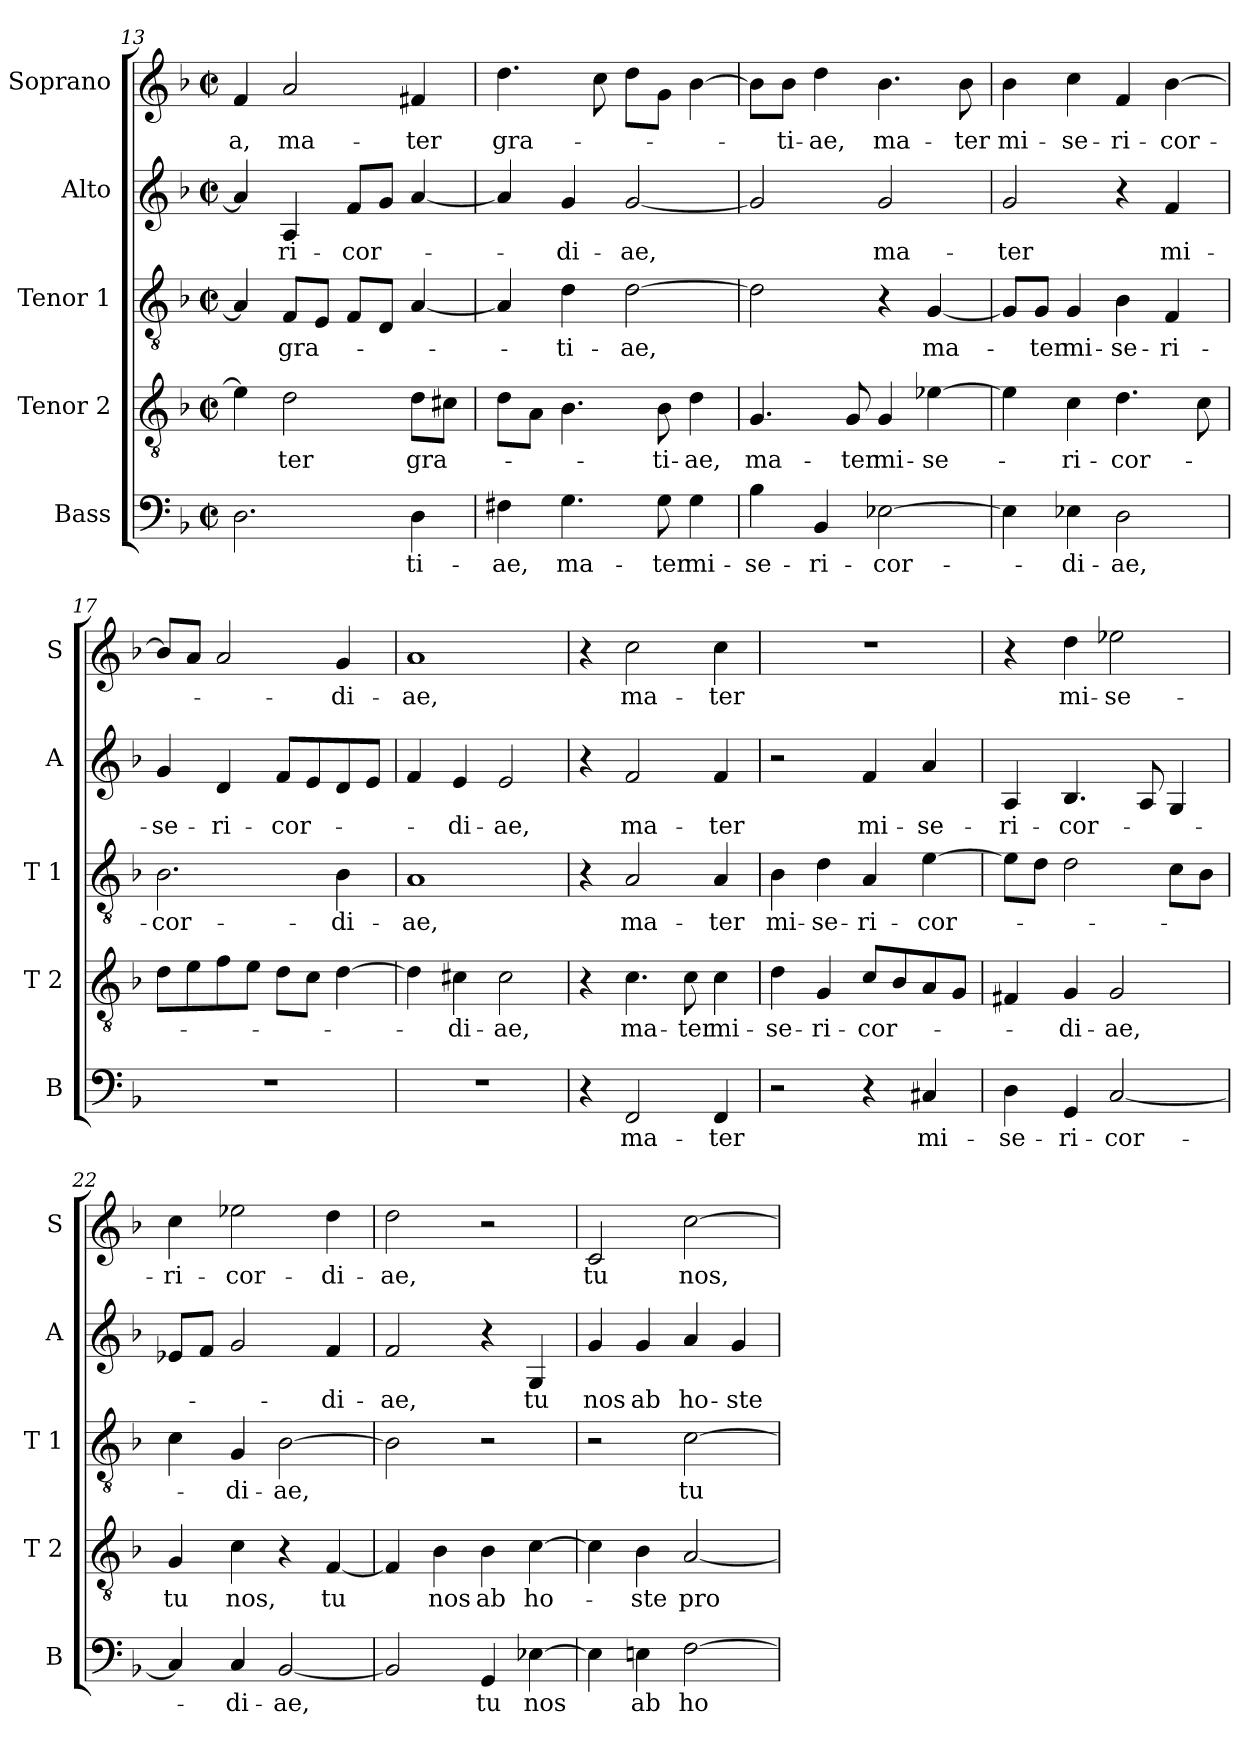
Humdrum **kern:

**kern	**text	**kern	**text	**kern	**text	**kern	**text	**kern	**text
*part5	*part5	*part4	*part4	*part3	*part3	*part2	*part2	*part1	*part1
*staff5	*staff5	*staff4	*staff4	*staff3	*staff3	*staff2	*staff2	*staff1	*staff1
*I"Bass	*	*I"Tenor 2	*	*I"Tenor 1	*	*I"Alto	*	*I"Soprano	*
*I'B	*	*I'T 2	*	*I'T 1	*	*I'A	*	*I'S	*
!!LO:LB:g=z
*clefF4	*	*clefGv2	*	*clefGv2	*	*clefG2	*	*clefG2	*
*k[b-]	*	*k[b-]	*	*k[b-]	*	*k[b-]	*	*k[b-]	*
*F:	*	*F:	*	*F:	*	*F:	*	*F:	*
*M2/2	*	*M2/2	*	*M2/2	*	*M2/2	*	*M2/2	*
*met(c|)	*	*met(c|)	*	*met(c|)	*	*met(c|)	*	*met(c|)	*
=13	=13	=13	=13	=13	=13	=13	=13	=13	=13
2.D\	.	4e\]	.	4A/]	.	4a/]	.	4f/	-a,
.	.	2d\	-ter	8F/L	gra-	4A/	-ri-	2a/	ma-
.	.	.	.	8E/J	.	.	.	.	.
.	.	.	.	8F/L	.	8f/L	-cor-	.	.
.	.	.	.	8D/J	.	8g/J	.	.	.
4D\	-ti-	8d\L	gra-	[4A/	.	[4a/	.	4f#X/	-ter
.	.	8c#X\J	.	.	.	.	.	.	.
=14	=14	=14	=14	=14	=14	=14	=14	=14	=14
4F#X\	-ae,	8d\L	.	4A/]	.	4a/]	.	4.dd\	gra-
.	.	8A\J	.	.	.	.	.	.	.
4.G\	ma-	4.B-\	.	4d\	-ti-	4g/	-di-	.	.
.	.	.	.	.	.	.	.	8cc\	.
.	.	.	.	[2d\	-ae,	[2g/	-ae,	8dd\L	.
8G\	-ter	8B-\	-ti-	.	.	.	.	8g\J	.
4G\	mi-	4d\	-ae,	.	.	.	.	[4b-\	.
=15	=15	=15	=15	=15	=15	=15	=15	=15	=15
4B-\	-se-	4.G/	ma-	2d\]	.	2g/]	.	8b-\L]	.
.	.	.	.	.	.	.	.	8b-\J	-ti-
4BB-/	-ri-	.	.	.	.	.	.	4dd\	-ae,
.	.	8G/	-ter	.	.	.	.	.	.
[2E-X\	-cor-	4G/	mi-	4r	.	2g/	ma-	4.b-\	ma-
.	.	[4e-X\	-se-	[4G/	ma-	.	.	.	.
.	.	.	.	.	.	.	.	8b-\	-ter
=16	=16	=16	=16	=16	=16	=16	=16	=16	=16
4E-\]	.	4e-\]	.	8G/L]	.	2g/	-ter	4b-\	mi-
.	.	.	.	8G/J	-ter	.	.	.	.
4E-X\	-di-	4c\	-ri-	4G/	mi-	.	.	4cc\	-se-
2D\	-ae,	4.d\	-cor-	4B-\	-se-	4r	.	4f/	-ri-
.	.	.	.	4F/	-ri-	4f/	mi-	[4b-\	-cor-
.	.	8c\	.	.	.	.	.	.	.
!!LO:PB:g=z
=17	=17	=17	=17	=17	=17	=17	=17	=17	=17
1r	.	8d\L	.	2.B-\	-cor-	4g/	-se-	8b-/L]	.
.	.	8e\	.	.	.	.	.	8a/J	.
.	.	8f\	.	.	.	4d/	-ri-	2a/	.
.	.	8e\J	.	.	.	.	.	.	.
.	.	8d\L	.	.	.	8f/L	-cor-	.	.
.	.	8c\J	.	.	.	8e/	.	.	.
.	.	[4d\	.	4B-\	-di-	8d/	.	4g/	-di-
.	.	.	.	.	.	8e/J	.	.	.
=18	=18	=18	=18	=18	=18	=18	=18	=18	=18
1r	.	4d\]	.	1A	-ae,	4f/	.	1a	-ae,
.	.	4c#X\	-di-	.	.	4e/	-di-	.	.
.	.	2c#\	-ae,	.	.	2e/	-ae,	.	.
=19	=19	=19	=19	=19	=19	=19	=19	=19	=19
4r	.	4r	.	4r	.	4r	.	4r	.
2FF/	ma-	4.c\	ma-	2A/	ma-	2f/	ma-	2cc\	ma-
.	.	8c\	-ter	.	.	.	.	.	.
4FF/	-ter	4c\	mi-	4A/	-ter	4f/	-ter	4cc\	-ter
=20	=20	=20	=20	=20	=20	=20	=20	=20	=20
2r	.	4d\	-se-	4B-\	mi-	2r	.	1r	.
.	.	4G/	-ri-	4d\	-se-	.	.	.	.
4r	.	8c/L	-cor-	4A/	-ri-	4f/	mi-	.	.
.	.	8B-/	.	.	.	.	.	.	.
4C#X/	mi-	8A/	.	[4e\	-cor-	4a/	-se-	.	.
.	.	8G/J	.	.	.	.	.	.	.
=21	=21	=21	=21	=21	=21	=21	=21	=21	=21
4D\	-se-	4F#X/	.	8e\L]	.	4A/	-ri-	4r	.
.	.	.	.	8d\J	.	.	.	.	.
4GG/	-ri-	4G/	-di-	2d\	.	4.B-/	-cor-	4dd\	mi-
[2C/	-cor-	2G/	-ae,	.	.	.	.	2ee-X\	-se-
.	.	.	.	.	.	8A/	.	.	.
.	.	.	.	8c\L	.	4G/	.	.	.
.	.	.	.	8B-\J	.	.	.	.	.
!!LO:LB:g=z
=22	=22	=22	=22	=22	=22	=22	=22	=22	=22
4C/]	.	4G/	tu	4c\	.	8e-X/L	.	4cc\	-ri-
.	.	.	.	.	.	8f/J	.	.	.
4C/	-di-	4c\	nos,	4G/	-di-	2g/	.	2ee-X\	-cor-
[2BB-/	-ae,	4r	.	[2B-\	-ae,	.	.	.	.
.	.	[4F/	tu	.	.	4f/	-di-	4dd\	-di-
=23	=23	=23	=23	=23	=23	=23	=23	=23	=23
2BB-/]	.	4F/]	.	2B-\]	.	2f/	-ae,	2dd\	-ae,
.	.	4B-\	nos	.	.	.	.	.	.
4GG/	tu	4B-\	ab	2r	.	4r	.	2r	.
[4E-X\	nos	[4c\	ho-	.	.	4G/	tu	.	.
=24	=24	=24	=24	=24	=24	=24	=24	=24	=24
4E-\]	.	4c\]	.	2r	.	4g/	nos	2c/	tu
4En\	ab	4B-\	-ste	.	.	4g/	ab	.	.
[2F\	ho-	[2A/	pro-	[2c\	tu	4a/	ho-	[2cc\	nos,
.	.	.	.	.	.	4g/	-ste	.	.
=	=	=	=	=	=	=	=	=	=
*-	*-	*-	*-	*-	*-	*-	*-	*-	*-
